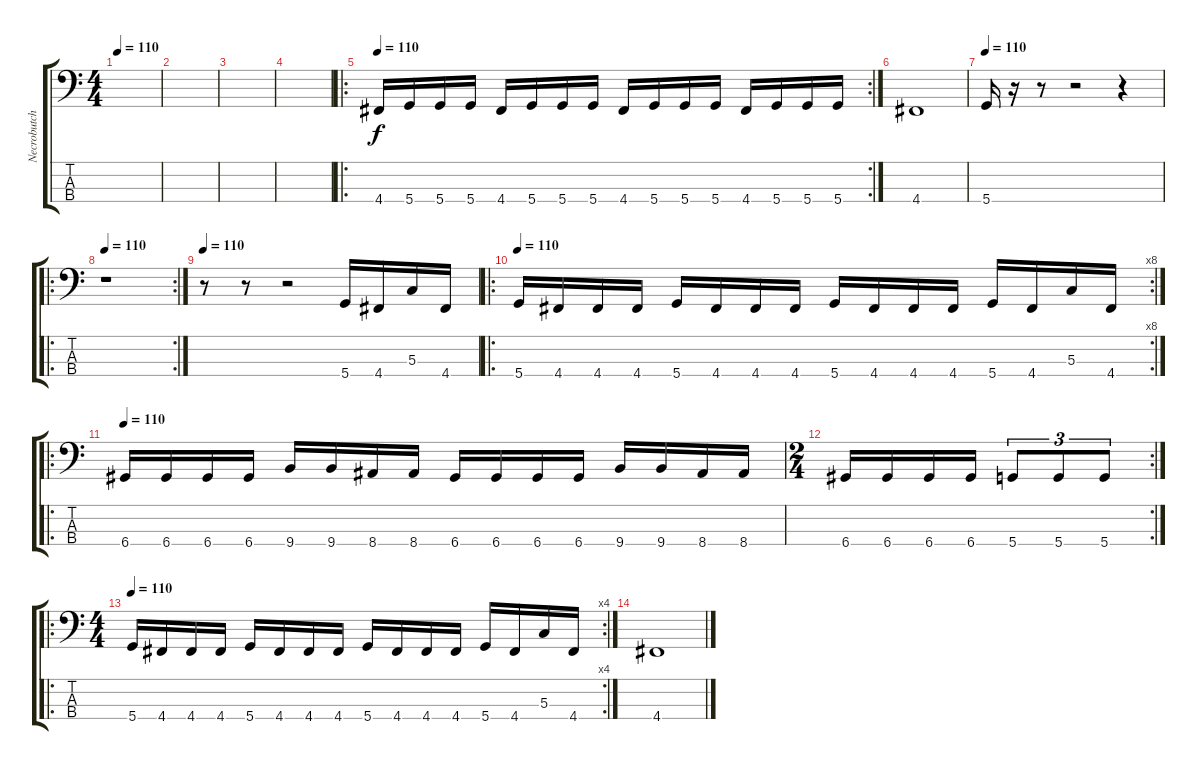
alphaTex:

\track ("Necrobutcher" "Necrobutch") {instrument electricbasspick}
\staff {score tabs}
\tuning (F2 C2 G1 D1) {hide}
\ts (4 4)
\tempo 110
\clef f4
\ks c
|
|
|
|
\ro
\rc 2
\tempo 110
4.4.16 5.4.16 5.4.16 5.4.16 4.4.16 5.4.16 5.4.16 5.4.16 4.4.16 5.4.16 5.4.16 5.4.16 4.4.16 5.4.16 5.4.16 5.4.16 |
4.4.1 |
\tempo 110
5.4.16 r.16 r.8 r.2 r.4 |
\ro
\rc 2
\tempo 110
r.1 |
\tempo 110
r.8 r.8 r.2 5.4.16 4.4.16 5.3.16 4.4.16 |
\ro
\rc 8
\tempo 110
5.4.16 4.4.16 4.4.16 4.4.16 5.4.16 4.4.16 4.4.16 4.4.16 5.4.16 4.4.16 4.4.16 4.4.16 5.4.16 4.4.16 5.3.16 4.4.16 |
\ro
\tempo 110
6.4.16 6.4.16 6.4.16 6.4.16 9.4.16 9.4.16 8.4.16 8.4.16 6.4.16 6.4.16 6.4.16 6.4.16 9.4.16 9.4.16 8.4.16 8.4.16 |
\rc 2
\ts (2 4)
6.4.16 6.4.16 6.4.16 6.4.16 5.4.8{tu (3 2)} 5.4.8{tu (3 2)} 5.4.8{tu (3 2)} |
\ro
\rc 4
\ts (4 4)
\tempo 110
5.4.16 4.4.16 4.4.16 4.4.16 5.4.16 4.4.16 4.4.16 4.4.16 5.4.16 4.4.16 4.4.16 4.4.16 5.4.16 4.4.16 5.3.16 4.4.16 |
4.4.1
